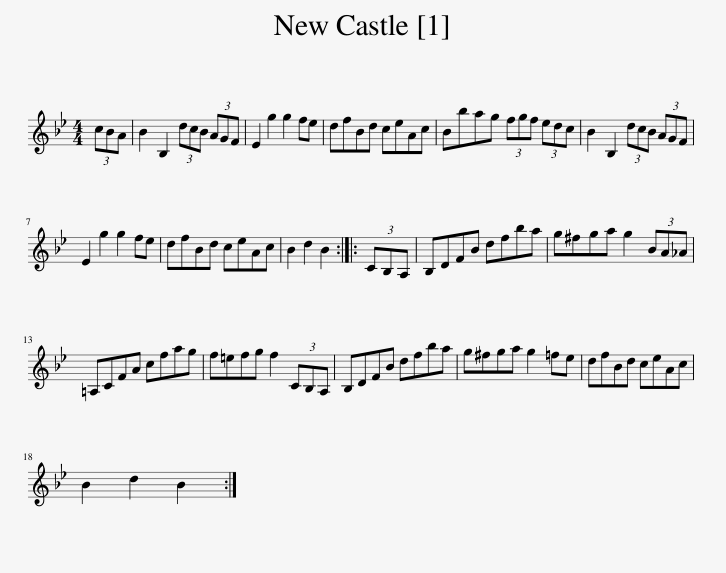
X:1
L:1/8
M:4/4
I:linebreak $
K:Bb
V:1 treble
V:1
 (3cBA | B2 B,2 (3dcB (3AGF | E2 g2 g2 fe | dfBd ceAc | Bbag (3fgf (3edc | %5
 B2 B,2 (3dcB (3AGF |$ E2 g2 g2 fe | dfBd ceAc | B2 d2 B2 :: (3CB,A, | %10
 B,DFB dfba | g^fga g2 (3BA_A |$ =A,CFA cfag | f=efg f2 (3CB,A, | B,DFB dfba | %15
 g^fga g2 =fe | dfBd ceAc |$ B2 d2 B2 :| %18
